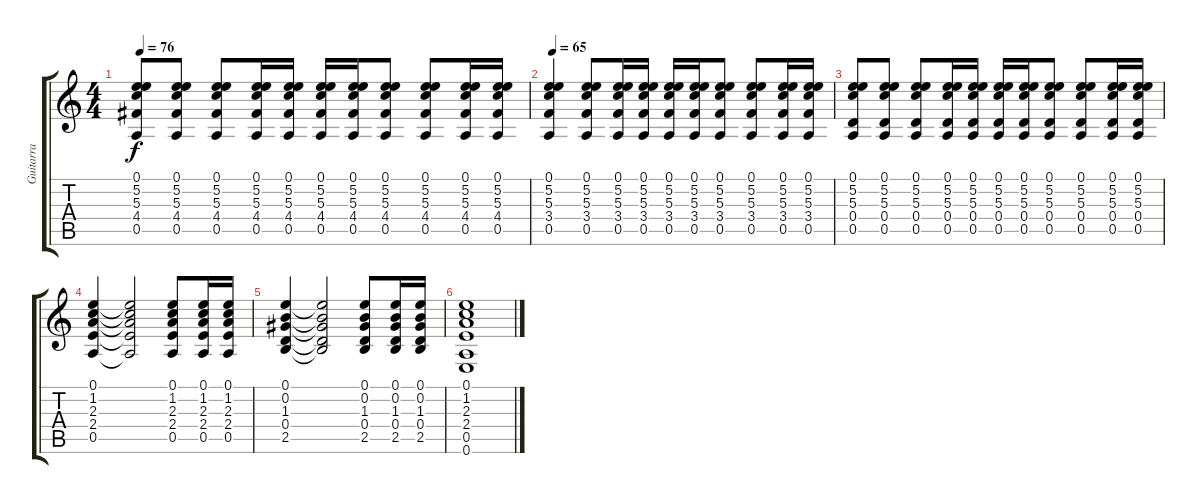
\track ("Guitarra" "Guitarra") {instrument acousticguitarsteel}
\staff {score tabs}
\tuning (E4 B3 G3 D3 A2 E2) {hide}
\ts (4 4)
\tempo 76
\clef g2
\ks c
(0.1 5.2 5.3 4.4 0.5).8{dy f} (0.1 5.2 5.3 4.4 0.5).8 (0.1 5.2 5.3 4.4 0.5).8 (0.1 5.2 5.3 4.4 0.5).16 (0.1 5.2 5.3 4.4 0.5).16 (0.1 5.2 5.3 4.4 0.5).16 (0.1 5.2 5.3 4.4 0.5).16 (0.1 5.2 5.3 4.4 0.5).8 (0.1 5.2 5.3 4.4 0.5).8 (0.1 5.2 5.3 4.4 0.5).16 (0.1 5.2 5.3 4.4 0.5).16 |
\tempo 65
(0.1 5.2 5.3 3.4 0.5).4 (0.1 5.2 5.3 3.4 0.5).8 (0.1 5.2 5.3 3.4 0.5).16 (0.1 5.2 5.3 3.4 0.5).16 (0.1 5.2 5.3 3.4 0.5).16 (0.1 5.2 5.3 3.4 0.5).16 (0.1 5.2 5.3 3.4 0.5).8 (0.1 5.2 5.3 3.4 0.5).8 (0.1 5.2 5.3 3.4 0.5).16 (0.1 5.2 5.3 3.4 0.5).16 |
(0.1 5.2 5.3 0.4 0.5).8 (0.1 5.2 5.3 0.4 0.5).8 (0.1 5.2 5.3 0.4 0.5).8 (0.1 5.2 5.3 0.4 0.5).16 (0.1 5.2 5.3 0.4 0.5).16 (0.1 5.2 5.3 0.4 0.5).16 (0.1 5.2 5.3 0.4 0.5).16 (0.1 5.2 5.3 0.4 0.5).8 (0.1 5.2 5.3 0.4 0.5).8 (0.1 5.2 5.3 0.4 0.5).16 (0.1 5.2 5.3 0.4 0.5).16 |
(0.1 1.2 2.3 2.4 0.5).4 (0.1{t} 1.2{t} 2.3{t} 2.4{t} 0.5{t}).2 (0.1 1.2 2.3 2.4 0.5).8 (0.1 1.2 2.3 2.4 0.5).16 (0.1 1.2 2.3 2.4 0.5).16 |
(0.1 0.2 1.3 0.4 2.5).4 (0.1{t} 0.2{t} 1.3{t} 0.4{t} 2.5{t}).2 (0.1 0.2 1.3 0.4 2.5).8 (0.1 0.2 1.3 0.4 2.5).16 (0.1 0.2 1.3 0.4 2.5).16 |
(0.1 1.2 2.3 2.4 0.5 0.6).1
